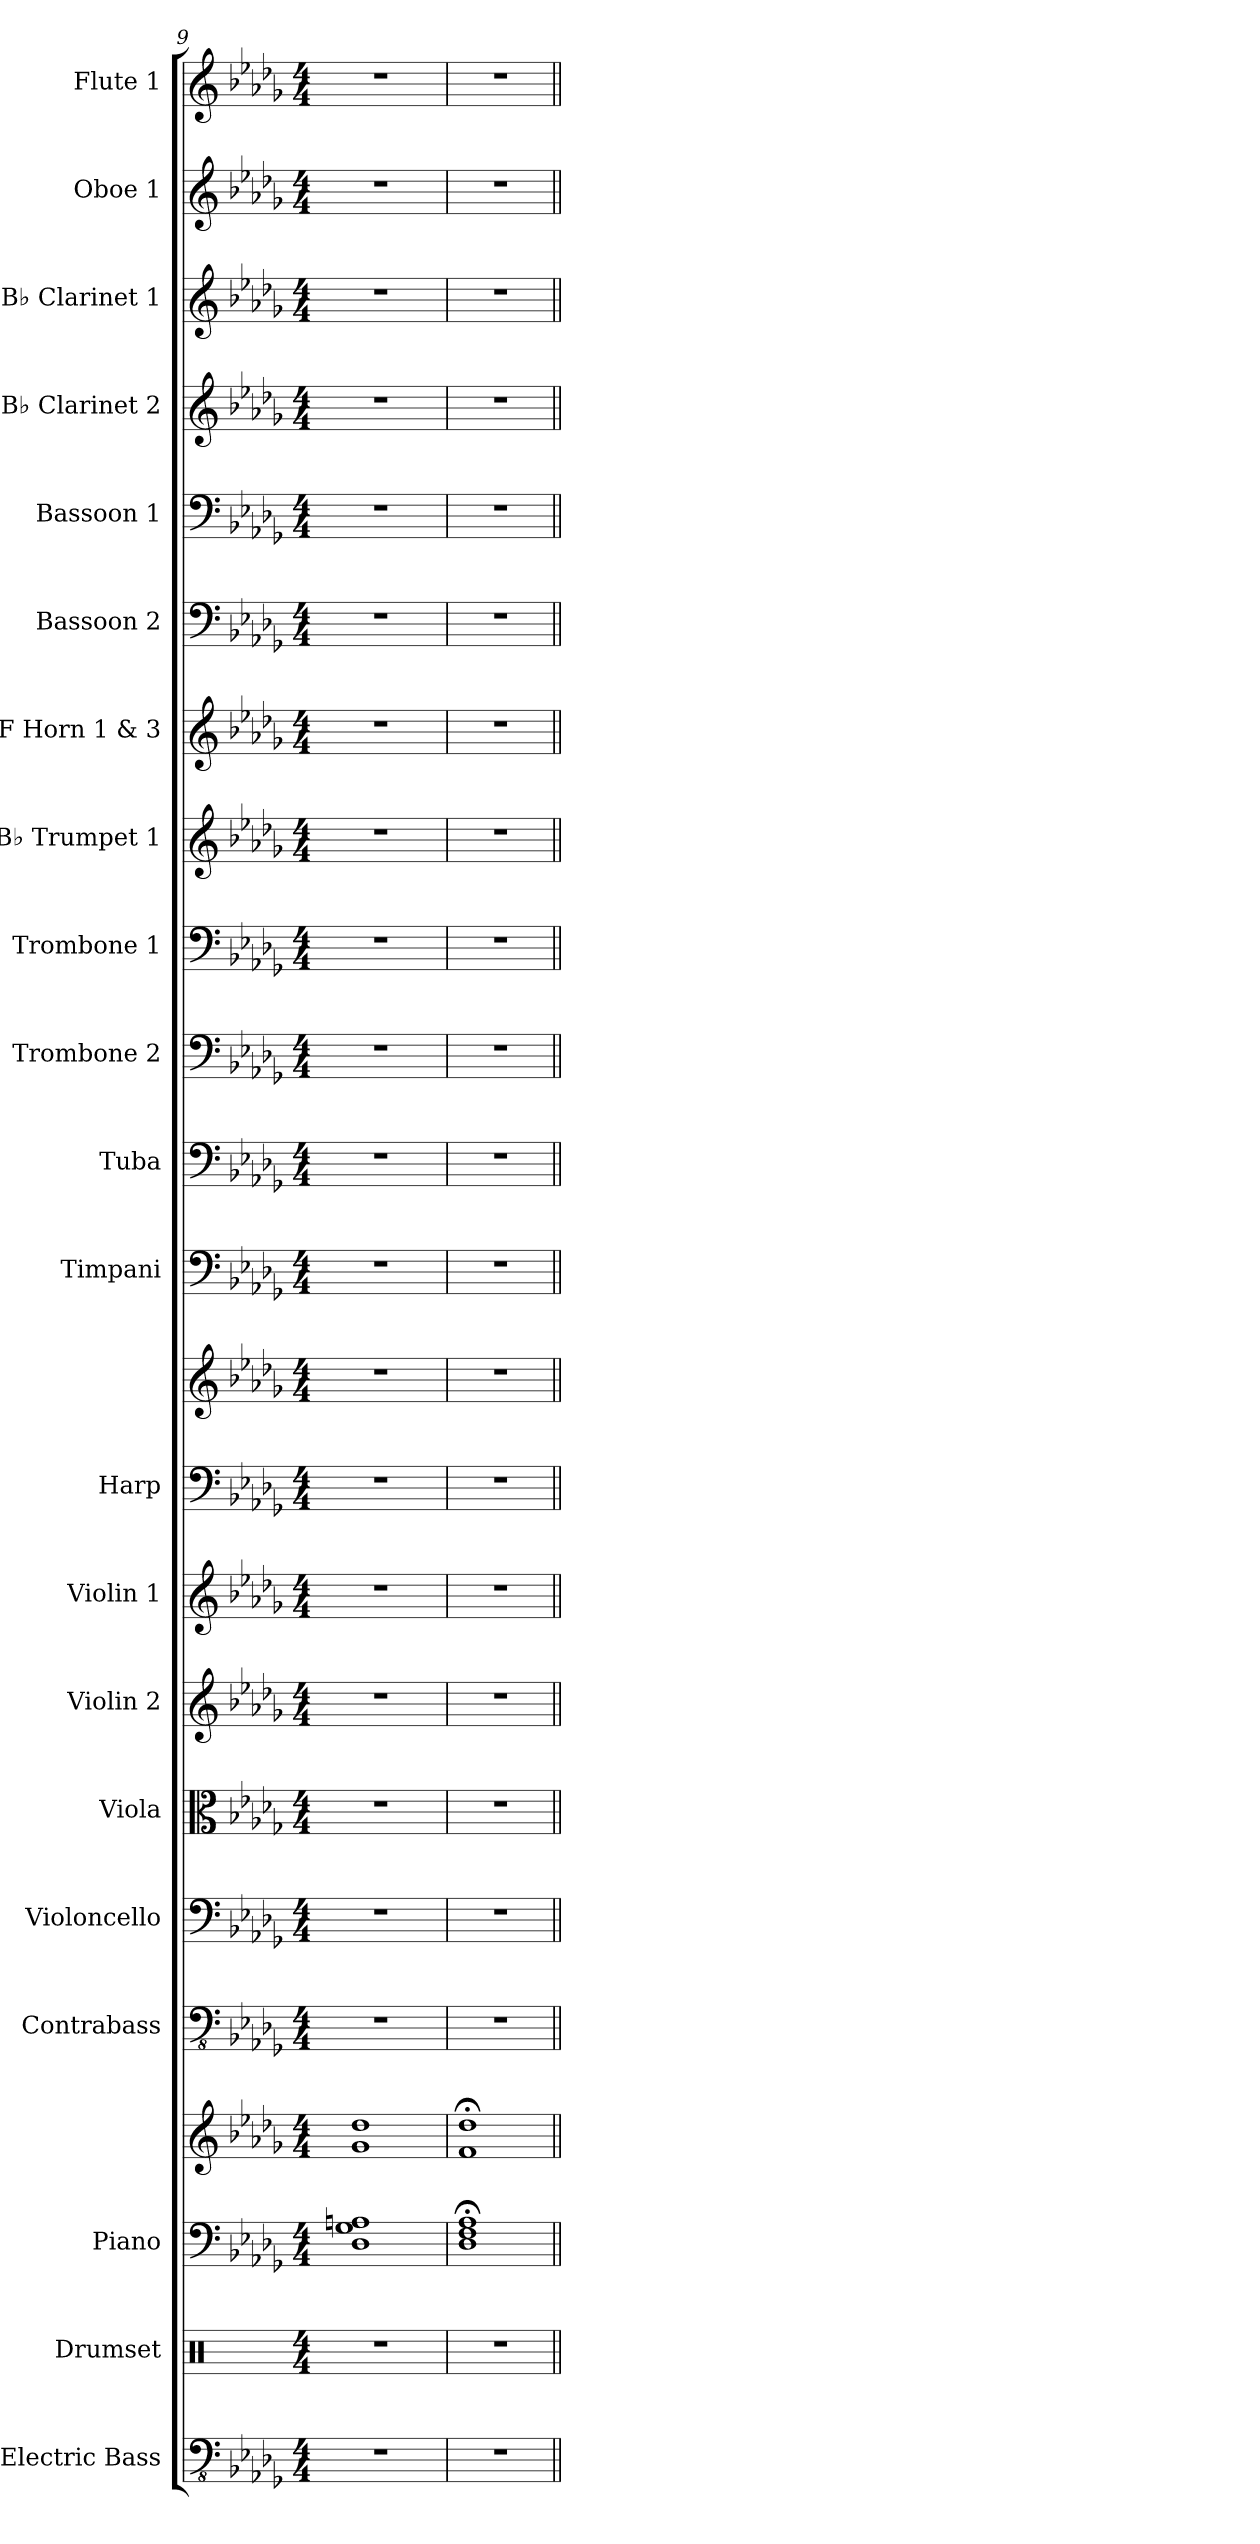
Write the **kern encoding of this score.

**kern	**kern	**kern	**kern	**kern	**kern	**kern	**kern	**kern	**kern	**kern	**kern	**kern	**kern	**kern	**kern	**kern	**kern	**kern	**kern	**kern	**kern	**kern
*part21	*part20	*part19	*part19	*part18	*part17	*part16	*part15	*part14	*part13	*part13	*part12	*part11	*part10	*part9	*part8	*part7	*part6	*part5	*part4	*part3	*part2	*part1
*staff23	*staff22	*staff21	*staff20	*staff19	*staff18	*staff17	*staff16	*staff15	*staff14	*staff13	*staff12	*staff11	*staff10	*staff9	*staff8	*staff7	*staff6	*staff5	*staff4	*staff3	*staff2	*staff1
*I"Electric Bass	*I"Drumset	*I"Piano	*	*I"Contrabass	*I"Violoncello	*I"Viola	*I"Violin 2	*I"Violin 1	*I"Harp	*	*I"Timpani	*I"Tuba	*I"Trombone 2	*I"Trombone 1	*I"B♭ Trumpet 1	*I"F Horn 1 &amp; 3	*I"Bassoon 2	*I"Bassoon 1	*I"B♭ Clarinet 2	*I"B♭ Clarinet 1	*I"Oboe 1	*I"Flute 1
*I'El. B.	*I'Drs.	*I'Pno.	*	*I'Cb.	*I'Vc.	*I'Vla.	*I'Vln. 2	*I'Vln. 1	*I'Hrp.	*	*I'Timp.	*I'Tba.	*I'Tbn. 2	*I'Tbn. 1	*I'B♭ Tpt. 1	*I'F Hn. 1 3	*I'Bsn. 2	*I'Bsn. 1	*I'B♭ Cl. 2	*I'B♭ Cl. 1	*I'Ob. 1	*I'Fl. 1
*clefFv4	*clefX	*clefF4	*clefG2	*clefFv4	*clefF4	*clefC3	*clefG2	*clefG2	*clefF4	*clefG2	*clefF4	*clefF4	*clefF4	*clefF4	*clefG2	*clefG2	*clefF4	*clefF4	*clefG2	*clefG2	*clefG2	*clefG2
*	*	*	*	*ITrd7c12	*	*	*	*	*	*	*	*	*	*	*ITrd1c2	*ITrd4c7	*	*	*ITrd1c2	*ITrd1c2	*	*
*k[b-e-a-d-g-]	*k[]	*k[b-e-a-d-g-]	*k[b-e-a-d-g-]	*k[b-e-a-d-g-]	*k[b-e-a-d-g-]	*k[b-e-a-d-g-]	*k[b-e-a-d-g-]	*k[b-e-a-d-g-]	*k[b-e-a-d-g-]	*k[b-e-a-d-g-]	*k[b-e-a-d-g-]	*k[b-e-a-d-g-]	*k[b-e-a-d-g-]	*k[b-e-a-d-g-]	*k[b-e-a-d-g-c-f-]	*k[b-e-a-d-g-c-]	*k[b-e-a-d-g-]	*k[b-e-a-d-g-]	*k[b-e-a-d-g-c-f-]	*k[b-e-a-d-g-c-f-]	*k[b-e-a-d-g-]	*k[b-e-a-d-g-]
*M4/4	*M4/4	*M4/4	*M4/4	*M4/4	*M4/4	*M4/4	*M4/4	*M4/4	*M4/4	*M4/4	*M4/4	*M4/4	*M4/4	*M4/4	*M4/4	*M4/4	*M4/4	*M4/4	*M4/4	*M4/4	*M4/4	*M4/4
=9	=9	=9	=9	=9	=9	=9	=9	=9	=9	=9	=9	=9	=9	=9	=9	=9	=9	=9	=9	=9	=9	=9
1r	1r	1D- 1G- 1An	1g- 1dd-	1r	1r	1r	1r	1r	1r	1r	1r	1r	1r	1r	1r	1r	1r	1r	1r	1r	1r	1r
=10	=10	=10	=10	=10	=10	=10	=10	=10	=10	=10	=10	=10	=10	=10	=10	=10	=10	=10	=10	=10	=10	=10
*	*	*	*	*	*	*	*	*	*	*	*	*	*	*	*	*	*	*	*	*	*	*MM40
1r	1r	1D-;< 1F;< 1A-;<	1f;<Z 1dd-;<Z	1r	1r	1r	1r	1r	1r	1r	1r	1r	1r	1r	1r	1r	1r	1r	1r	1r	1r	1r
=||	=||	=||	=||	=||	=||	=||	=||	=||	=||	=||	=||	=||	=||	=||	=||	=||	=||	=||	=||	=||	=||	=||
*-	*-	*-	*-	*-	*-	*-	*-	*-	*-	*-	*-	*-	*-	*-	*-	*-	*-	*-	*-	*-	*-	*-
